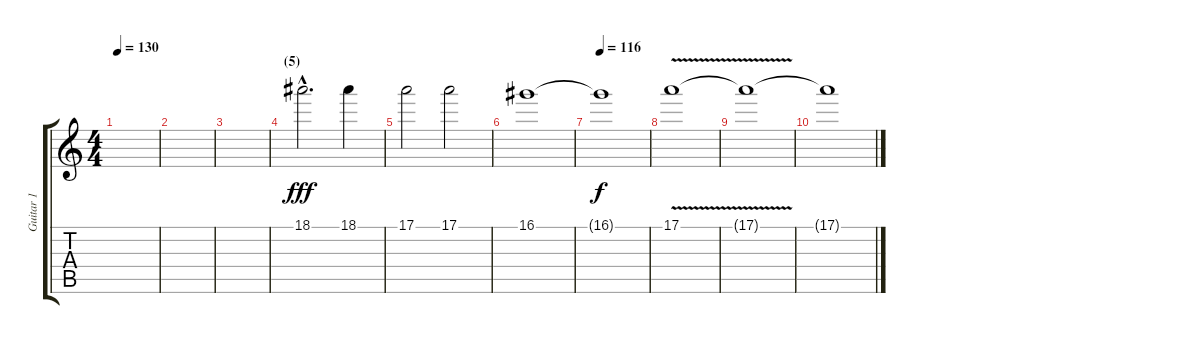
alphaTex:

\track ("Guitar 1" "Guitar 1") {instrument overdrivenguitar}
\staff {score tabs}
\tuning (E4 B3 G3 D3 A2 E2) {hide}
\ts (4 4)
\tempo 130
\clef g2
\ks c
|
|
|
\section ("" "(5)")
18.1{hac}.2{d dy fff} 18.1.4 |
17.1.2 17.1.2 |
16.1.1 |
\tempo 116
16.1{t}.1{dy f} |
17.1{v}.1 |
17.1{t}.1 |
17.1{t}.1
